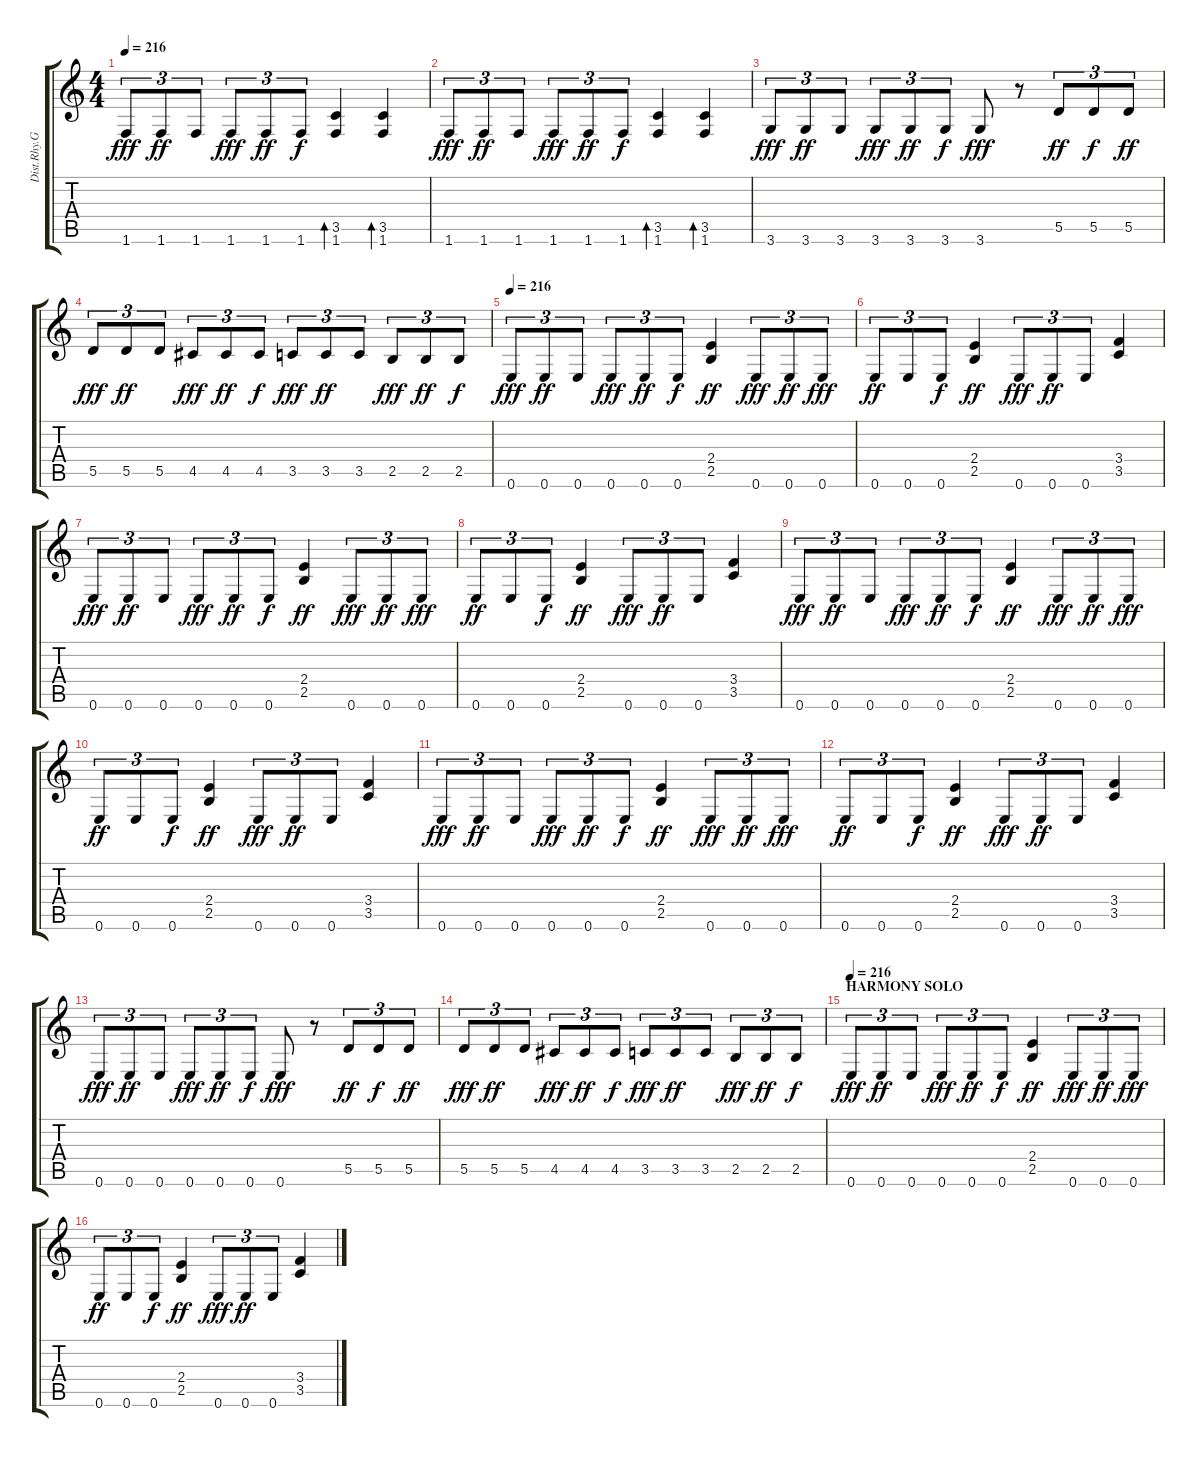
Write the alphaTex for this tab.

\track ("Dist.Rhy.Gtr.1" "Dist.Rhy.G") {instrument distortionguitar}
\staff {score tabs}
\tuning (E4 B3 G3 D3 A2 E2) {hide}
\ts (4 4)
\tempo 216
\clef g2
\ks c
1.6.8{tu (3 2) dy fff} 1.6.8{tu (3 2) dy ff} 1.6.8{tu (3 2)} 1.6.8{tu (3 2) dy fff} 1.6.8{tu (3 2) dy ff} 1.6.8{tu (3 2) dy f} (3.5 1.6).4{bd 30} (3.5 1.6).4{bd 30} |
1.6.8{tu (3 2) dy fff} 1.6.8{tu (3 2) dy ff} 1.6.8{tu (3 2)} 1.6.8{tu (3 2) dy fff} 1.6.8{tu (3 2) dy ff} 1.6.8{tu (3 2) dy f} (3.5 1.6).4{bd 30} (3.5 1.6).4{bd 30} |
3.6.8{tu (3 2) dy fff} 3.6.8{tu (3 2) dy ff} 3.6.8{tu (3 2)} 3.6.8{tu (3 2) dy fff} 3.6.8{tu (3 2) dy ff} 3.6.8{tu (3 2) dy f} 3.6.8{dy fff} r.8 5.5.8{tu (3 2) dy ff} 5.5.8{tu (3 2) dy f} 5.5.8{tu (3 2) dy ff} |
5.5.8{tu (3 2) dy fff} 5.5.8{tu (3 2) dy ff} 5.5.8{tu (3 2)} 4.5.8{tu (3 2) dy fff} 4.5.8{tu (3 2) dy ff} 4.5.8{tu (3 2) dy f} 3.5.8{tu (3 2) dy fff} 3.5.8{tu (3 2) dy ff} 3.5.8{tu (3 2)} 2.5.8{tu (3 2) dy fff} 2.5.8{tu (3 2) dy ff} 2.5.8{tu (3 2) dy f} |
\tempo 216
0.6.8{tu (3 2) dy fff} 0.6.8{tu (3 2) dy ff} 0.6.8{tu (3 2)} 0.6.8{tu (3 2) dy fff} 0.6.8{tu (3 2) dy ff} 0.6.8{tu (3 2) dy f} (2.4 2.5).4{dy ff} 0.6.8{tu (3 2) dy fff} 0.6.8{tu (3 2) dy ff} 0.6.8{tu (3 2) dy fff} |
0.6.8{tu (3 2) dy ff} 0.6.8{tu (3 2)} 0.6.8{tu (3 2) dy f} (2.4 2.5).4{dy ff} 0.6.8{tu (3 2) dy fff} 0.6.8{tu (3 2) dy ff} 0.6.8{tu (3 2)} (3.4 3.5).4 |
0.6.8{tu (3 2) dy fff} 0.6.8{tu (3 2) dy ff} 0.6.8{tu (3 2)} 0.6.8{tu (3 2) dy fff} 0.6.8{tu (3 2) dy ff} 0.6.8{tu (3 2) dy f} (2.4 2.5).4{dy ff} 0.6.8{tu (3 2) dy fff} 0.6.8{tu (3 2) dy ff} 0.6.8{tu (3 2) dy fff} |
0.6.8{tu (3 2) dy ff} 0.6.8{tu (3 2)} 0.6.8{tu (3 2) dy f} (2.4 2.5).4{dy ff} 0.6.8{tu (3 2) dy fff} 0.6.8{tu (3 2) dy ff} 0.6.8{tu (3 2)} (3.4 3.5).4 |
0.6.8{tu (3 2) dy fff} 0.6.8{tu (3 2) dy ff} 0.6.8{tu (3 2)} 0.6.8{tu (3 2) dy fff} 0.6.8{tu (3 2) dy ff} 0.6.8{tu (3 2) dy f} (2.4 2.5).4{dy ff} 0.6.8{tu (3 2) dy fff} 0.6.8{tu (3 2) dy ff} 0.6.8{tu (3 2) dy fff} |
0.6.8{tu (3 2) dy ff} 0.6.8{tu (3 2)} 0.6.8{tu (3 2) dy f} (2.4 2.5).4{dy ff} 0.6.8{tu (3 2) dy fff} 0.6.8{tu (3 2) dy ff} 0.6.8{tu (3 2)} (3.4 3.5).4 |
0.6.8{tu (3 2) dy fff} 0.6.8{tu (3 2) dy ff} 0.6.8{tu (3 2)} 0.6.8{tu (3 2) dy fff} 0.6.8{tu (3 2) dy ff} 0.6.8{tu (3 2) dy f} (2.4 2.5).4{dy ff} 0.6.8{tu (3 2) dy fff} 0.6.8{tu (3 2) dy ff} 0.6.8{tu (3 2) dy fff} |
0.6.8{tu (3 2) dy ff} 0.6.8{tu (3 2)} 0.6.8{tu (3 2) dy f} (2.4 2.5).4{dy ff} 0.6.8{tu (3 2) dy fff} 0.6.8{tu (3 2) dy ff} 0.6.8{tu (3 2)} (3.4 3.5).4 |
0.6.8{tu (3 2) dy fff} 0.6.8{tu (3 2) dy ff} 0.6.8{tu (3 2)} 0.6.8{tu (3 2) dy fff} 0.6.8{tu (3 2) dy ff} 0.6.8{tu (3 2) dy f} 0.6.8{dy fff} r.8 5.5.8{tu (3 2) dy ff} 5.5.8{tu (3 2) dy f} 5.5.8{tu (3 2) dy ff} |
5.5.8{tu (3 2) dy fff} 5.5.8{tu (3 2) dy ff} 5.5.8{tu (3 2)} 4.5.8{tu (3 2) dy fff} 4.5.8{tu (3 2) dy ff} 4.5.8{tu (3 2) dy f} 3.5.8{tu (3 2) dy fff} 3.5.8{tu (3 2) dy ff} 3.5.8{tu (3 2)} 2.5.8{tu (3 2) dy fff} 2.5.8{tu (3 2) dy ff} 2.5.8{tu (3 2) dy f} |
\section ("" "HARMONY SOLO")
\tempo 216
0.6.8{tu (3 2) dy fff} 0.6.8{tu (3 2) dy ff} 0.6.8{tu (3 2)} 0.6.8{tu (3 2) dy fff} 0.6.8{tu (3 2) dy ff} 0.6.8{tu (3 2) dy f} (2.4 2.5).4{dy ff} 0.6.8{tu (3 2) dy fff} 0.6.8{tu (3 2) dy ff} 0.6.8{tu (3 2) dy fff} |
0.6.8{tu (3 2) dy ff} 0.6.8{tu (3 2)} 0.6.8{tu (3 2) dy f} (2.4 2.5).4{dy ff} 0.6.8{tu (3 2) dy fff} 0.6.8{tu (3 2) dy ff} 0.6.8{tu (3 2)} (3.4 3.5).4
